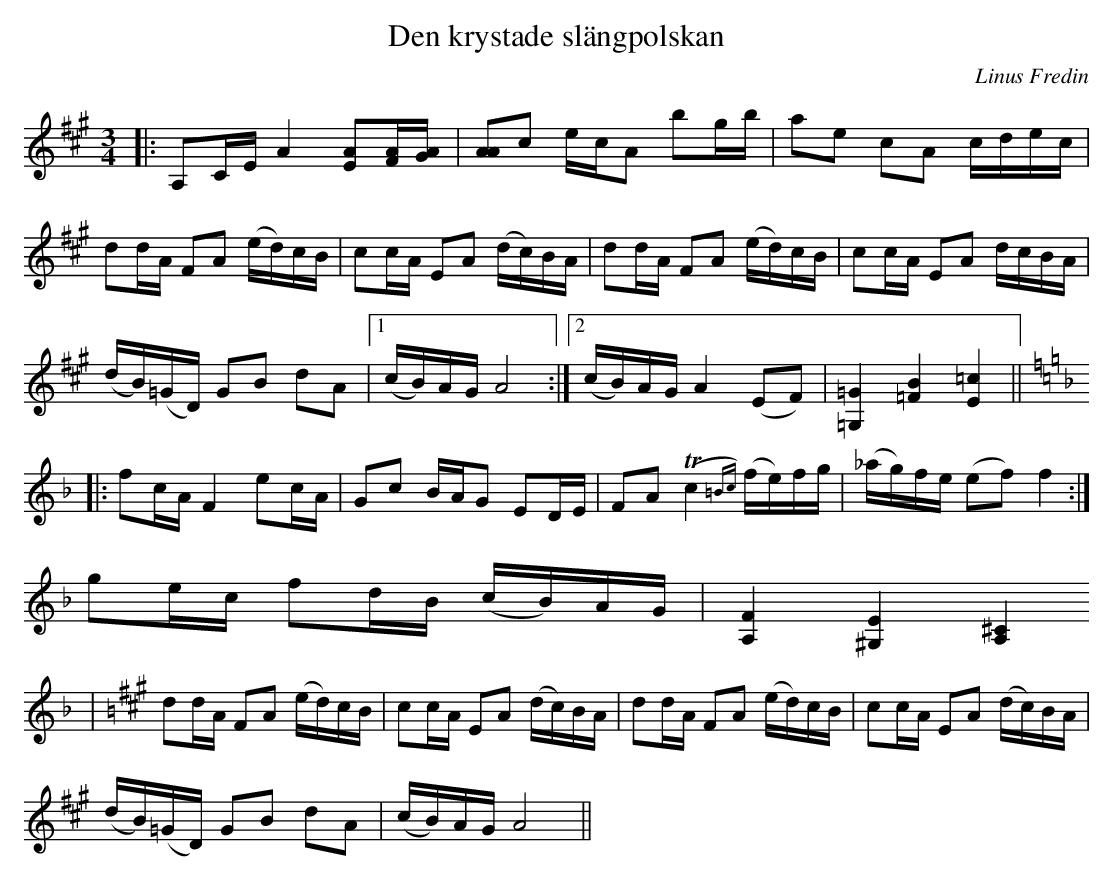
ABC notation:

X:1
T:Den krystade slängpolskan
C:Linus Fredin
M:3/4
L:1/16
K:A
|:A,2CE A4 [EA]2[FA][GA]|[A2A2]c2 ecA2 b2gb|a2e2 c2A2 cdec|
d2dA F2A2 (ed)cB|c2cA E2A2 (dc)BA|d2dA F2A2 (ed)cB|c2cA E2A2 dcBA|
(dB)(=GD) G2B2 d2A2|1 (cB)AG A8:|2 (cB)AG A4 (E2F2)|[=G=G,]4[B=F]4[=cE]4||
K:F
|:f2cA F4 e2cA| G2c2 BAG2 E2DE|F2A2 (Tc4{=Bc}) (fe)fg|(_ag)fe (e2f2) f4:|
g2ec f2dB (cB)AG|[FA,]4 [E^G,]4 [A,^C]4
K:A
|d2dA F2A2 (ed)cB|c2cA E2A2 (dc)BA|d2dA F2A2 (ed)cB|c2cA E2A2 (dc)BA|
(dB)(=GD) G2B2 d2A2| (cB)AG A8||
